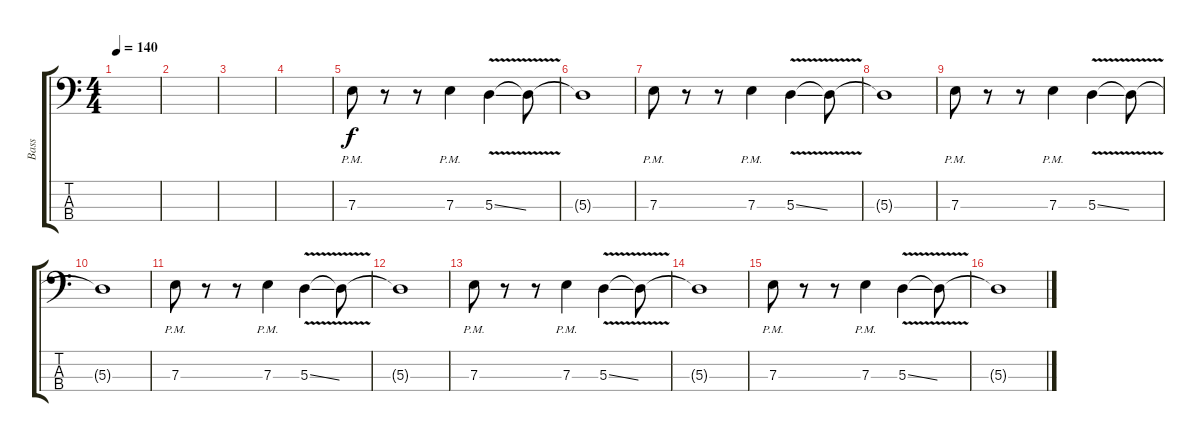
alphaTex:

\track ("Bass" "Bass") {instrument electricbassfinger}
\staff {score tabs}
\tuning (G2 D2 A1 E1) {hide}
\ts (4 4)
\tempo 140
\clef f4
\ks c
|
|
|
|
7.3{pm}.8{instrument electricbasspick} r.8 r.8 7.3{pm}.4 5.3{v ss}.4 5.3{t}.8 |
5.3{t}.1 |
7.3{pm}.8{instrument electricbasspick} r.8 r.8 7.3{pm}.4 5.3{v ss}.4 5.3{t}.8 |
5.3{t}.1 |
7.3{pm}.8{instrument electricbasspick} r.8 r.8 7.3{pm}.4 5.3{v ss}.4 5.3{t}.8 |
5.3{t}.1 |
7.3{pm}.8{instrument electricbasspick} r.8 r.8 7.3{pm}.4 5.3{v ss}.4 5.3{t}.8 |
5.3{t}.1 |
7.3{pm}.8{instrument electricbasspick} r.8 r.8 7.3{pm}.4 5.3{v ss}.4 5.3{t}.8 |
5.3{t}.1 |
7.3{pm}.8{instrument electricbasspick} r.8 r.8 7.3{pm}.4 5.3{v ss}.4 5.3{t}.8 |
5.3{t}.1
